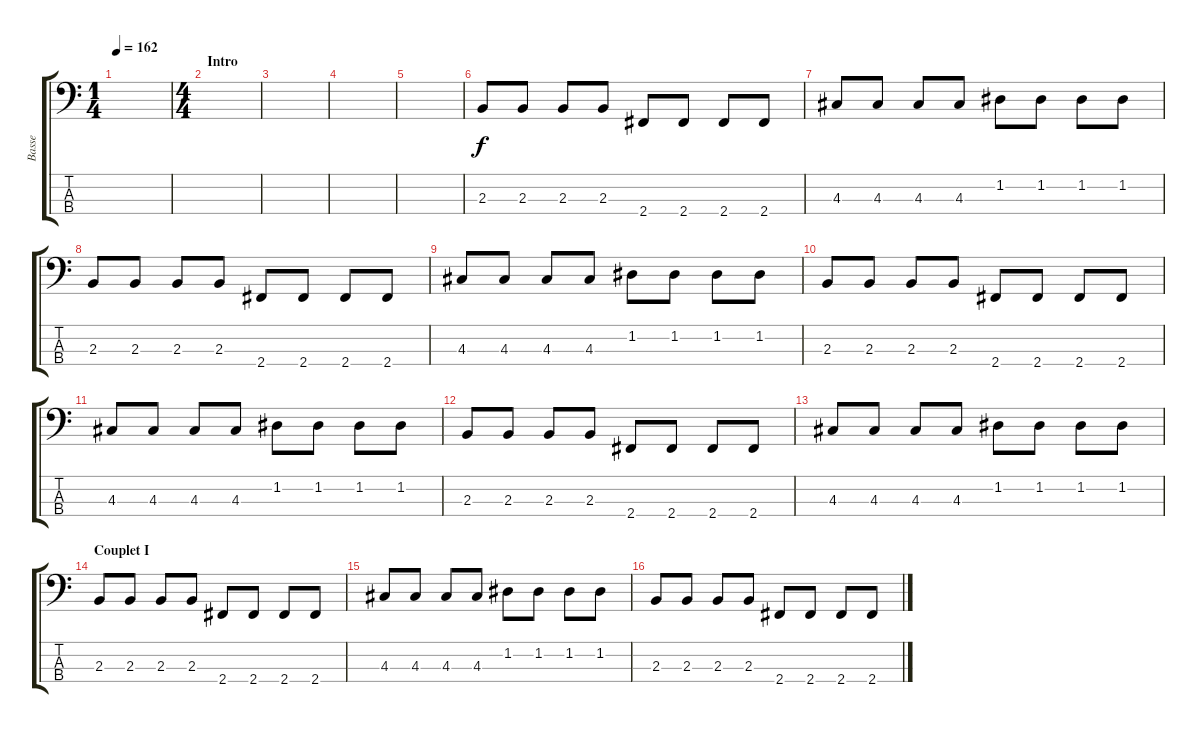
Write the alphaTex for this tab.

\track ("Basse" "Basse") {instrument electricbassfinger}
\staff {score tabs}
\tuning (G2 D2 A1 E1) {hide}
\ts (1 4)
\tempo 162
\clef f4
\ks c
|
\ts (4 4)
\section ("" "Intro")
|
|
|
|
2.3.8 2.3.8 2.3.8 2.3.8 2.4.8 2.4.8 2.4.8 2.4.8 |
4.3.8 4.3.8 4.3.8 4.3.8 1.2.8 1.2.8 1.2.8 1.2.8 |
2.3.8 2.3.8 2.3.8 2.3.8 2.4.8 2.4.8 2.4.8 2.4.8 |
4.3.8 4.3.8 4.3.8 4.3.8 1.2.8 1.2.8 1.2.8 1.2.8 |
2.3.8 2.3.8 2.3.8 2.3.8 2.4.8 2.4.8 2.4.8 2.4.8 |
4.3.8 4.3.8 4.3.8 4.3.8 1.2.8 1.2.8 1.2.8 1.2.8 |
2.3.8 2.3.8 2.3.8 2.3.8 2.4.8 2.4.8 2.4.8 2.4.8 |
4.3.8 4.3.8 4.3.8 4.3.8 1.2.8 1.2.8 1.2.8 1.2.8 |
\section ("" "Couplet I")
2.3.8 2.3.8 2.3.8 2.3.8 2.4.8 2.4.8 2.4.8 2.4.8 |
4.3.8 4.3.8 4.3.8 4.3.8 1.2.8 1.2.8 1.2.8 1.2.8 |
2.3.8 2.3.8 2.3.8 2.3.8 2.4.8 2.4.8 2.4.8 2.4.8
